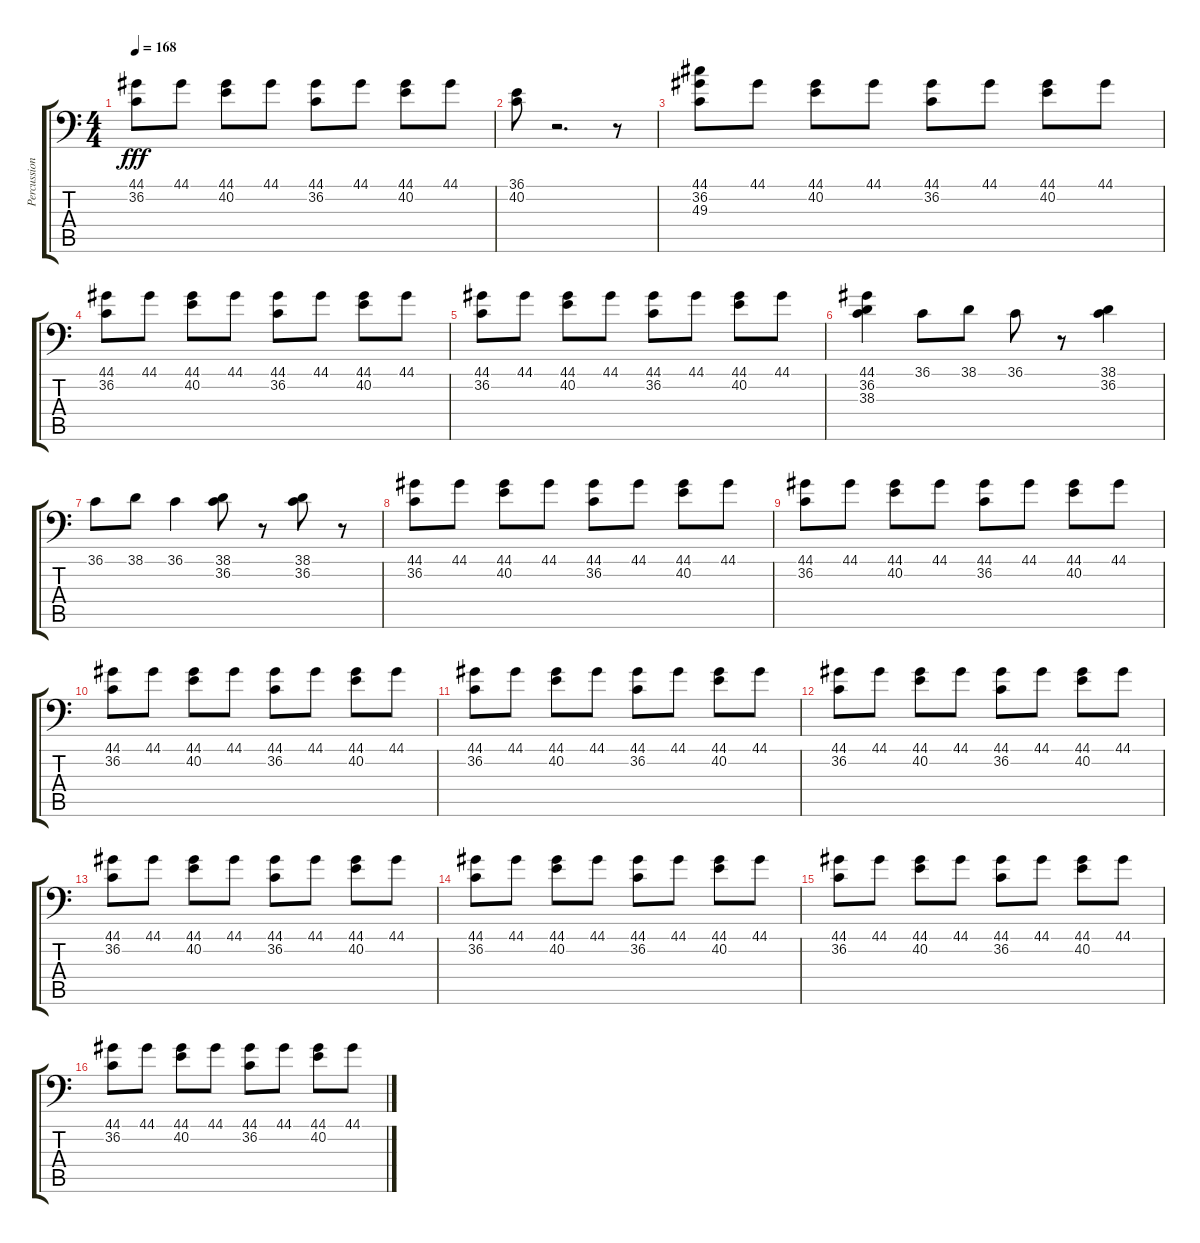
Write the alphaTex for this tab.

\track ("Percussion" "Percussion") {instrument acousticgrandpiano}
\staff {score tabs}
\tuning (C-1 C-1 C-1 C-1 C-1 C-1) {hide}
\ts (4 4)
\tempo 168
\clef f4
\ks c
(44.1 36.2).8{dy fff} 44.1.8 (44.1 40.2).8 44.1.8 (44.1 36.2).8 44.1.8 (44.1 40.2).8 44.1.8 |
(36.1 40.2).8 r.2{d} r.8 |
(44.1 36.2 49.3).8 44.1.8 (44.1 40.2).8 44.1.8 (44.1 36.2).8 44.1.8 (44.1 40.2).8 44.1.8 |
(44.1 36.2).8 44.1.8 (44.1 40.2).8 44.1.8 (44.1 36.2).8 44.1.8 (44.1 40.2).8 44.1.8 |
(44.1 36.2).8 44.1.8 (44.1 40.2).8 44.1.8 (44.1 36.2).8 44.1.8 (44.1 40.2).8 44.1.8 |
(44.1 36.2 38.3).4 36.1.8 38.1.8 36.1.8 r.8 (38.1 36.2).4 |
36.1.8 38.1.8 36.1.4 (38.1 36.2).8 r.8 (38.1 36.2).8 r.8 |
(44.1 36.2).8 44.1.8 (44.1 40.2).8 44.1.8 (44.1 36.2).8 44.1.8 (44.1 40.2).8 44.1.8 |
(44.1 36.2).8 44.1.8 (44.1 40.2).8 44.1.8 (44.1 36.2).8 44.1.8 (44.1 40.2).8 44.1.8 |
(44.1 36.2).8 44.1.8 (44.1 40.2).8 44.1.8 (44.1 36.2).8 44.1.8 (44.1 40.2).8 44.1.8 |
(44.1 36.2).8 44.1.8 (44.1 40.2).8 44.1.8 (44.1 36.2).8 44.1.8 (44.1 40.2).8 44.1.8 |
(44.1 36.2).8 44.1.8 (44.1 40.2).8 44.1.8 (44.1 36.2).8 44.1.8 (44.1 40.2).8 44.1.8 |
(44.1 36.2).8 44.1.8 (44.1 40.2).8 44.1.8 (44.1 36.2).8 44.1.8 (44.1 40.2).8 44.1.8 |
(44.1 36.2).8 44.1.8 (44.1 40.2).8 44.1.8 (44.1 36.2).8 44.1.8 (44.1 40.2).8 44.1.8 |
(44.1 36.2).8 44.1.8 (44.1 40.2).8 44.1.8 (44.1 36.2).8 44.1.8 (44.1 40.2).8 44.1.8 |
(44.1 36.2).8 44.1.8 (44.1 40.2).8 44.1.8 (44.1 36.2).8 44.1.8 (44.1 40.2).8 44.1.8
